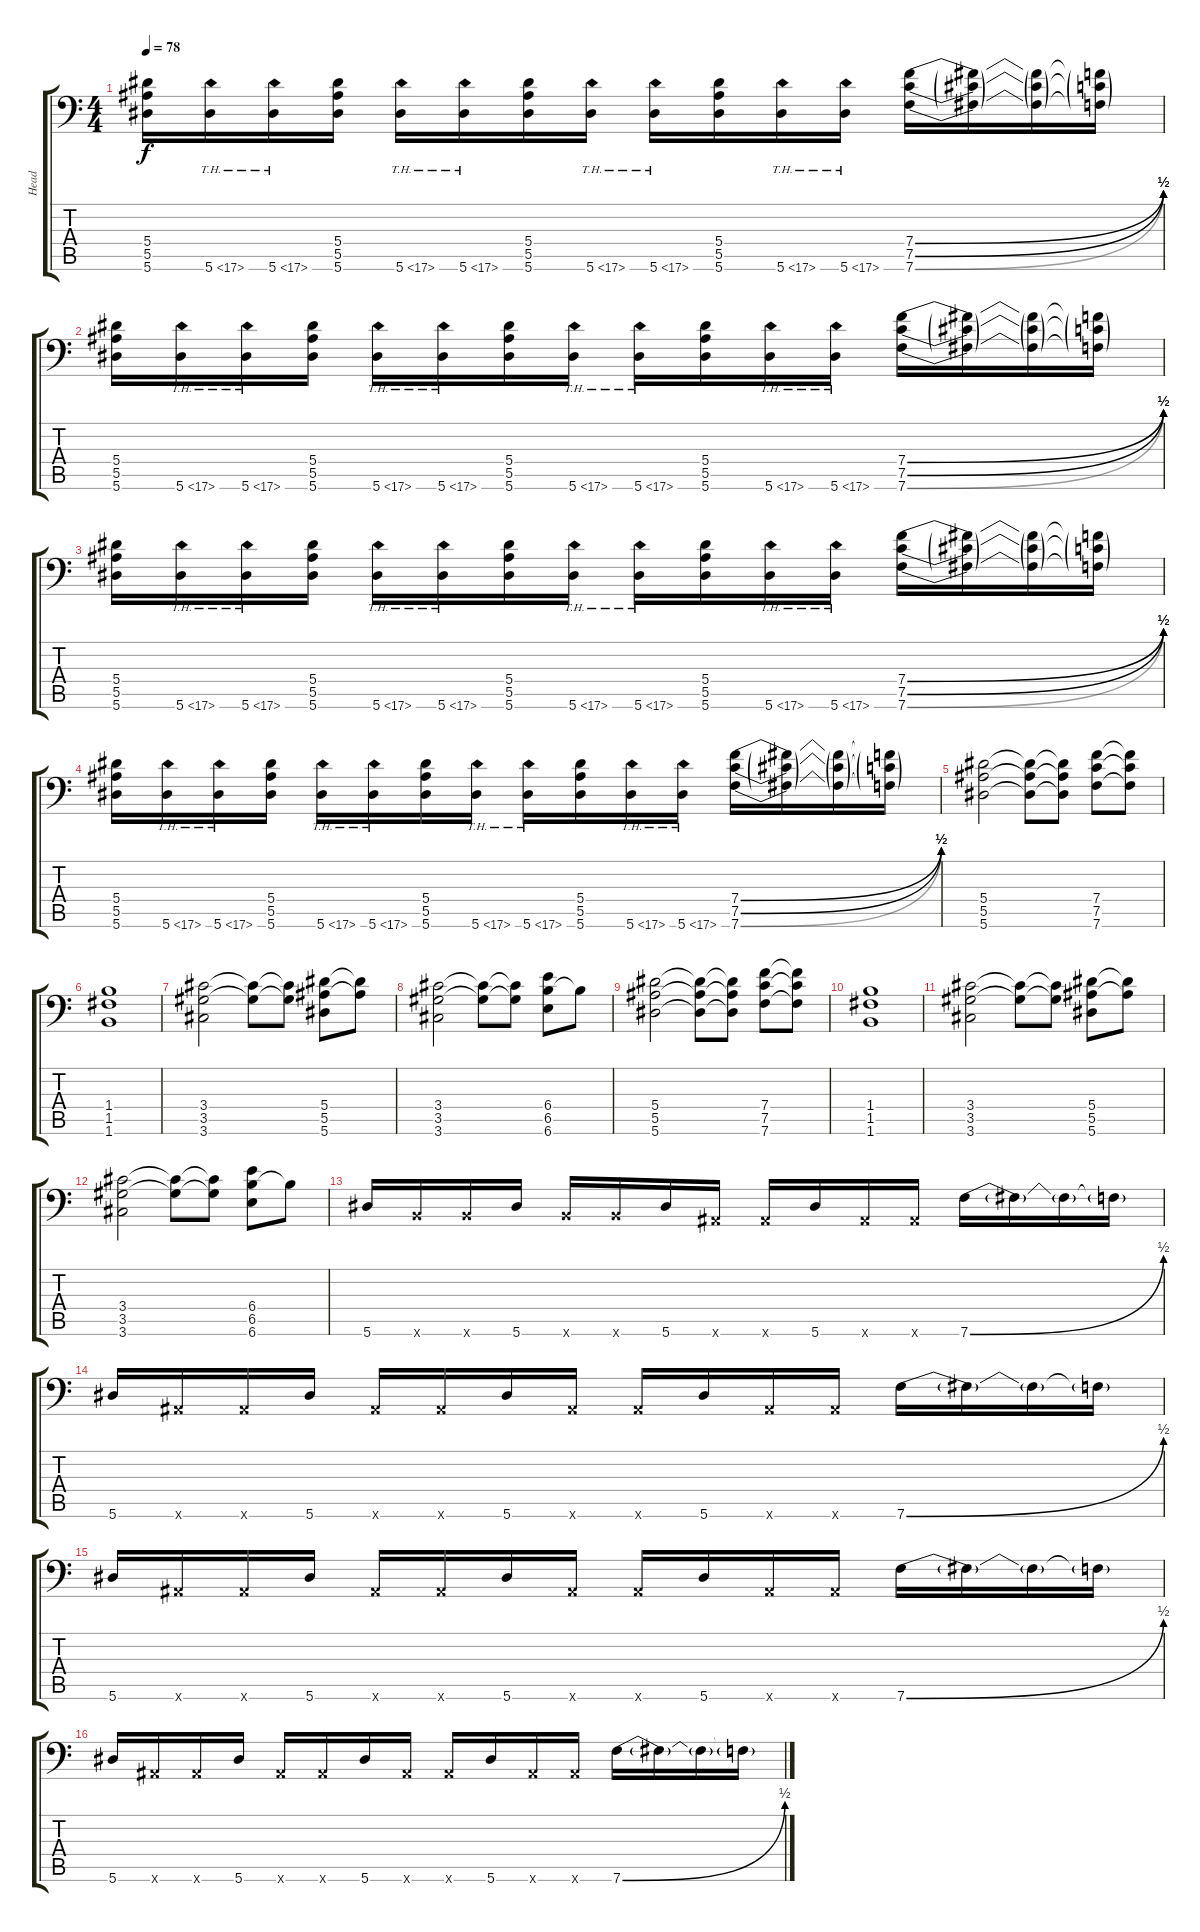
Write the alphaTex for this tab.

\track ("Head" "Head") {instrument distortionguitar}
\staff {score tabs}
\tuning (C4 G3 Eb3 Bb2 F2 Bb1) {hide}
\ts (4 4)
\tempo 78
\clef f4
\ks c
(5.4 5.5 5.6).16{dy f} 5.6{th 12}.16 5.6{th 12}.16 (5.4 5.5 5.6).16 5.6{th 12}.16 5.6{th 12}.16 (5.4 5.5 5.6).16 5.6{th 12}.16 5.6{th 12}.16 (5.4 5.5 5.6).16 5.6{th 12}.16 5.6{th 12}.16 (7.4{be (bend 0 0 60 2)} 7.5{be (bend 0 0 60 2)} 7.6{be (bend 0 0 60 2)}).16 (7.4{t} 7.5{t} 7.6{t}).16 (7.4{t} 7.5{t} 7.6{t}).16 (7.4{t} 7.5{t} 7.6{t}).16 |
(5.4 5.5 5.6).16 5.6{th 12}.16 5.6{th 12}.16 (5.4 5.5 5.6).16 5.6{th 12}.16 5.6{th 12}.16 (5.4 5.5 5.6).16 5.6{th 12}.16 5.6{th 12}.16 (5.4 5.5 5.6).16 5.6{th 12}.16 5.6{th 12}.16 (7.4{be (bend 0 0 60 2)} 7.5{be (bend 0 0 60 2)} 7.6{be (bend 0 0 60 2)}).16 (7.4{t} 7.5{t} 7.6{t}).16 (7.4{t} 7.5{t} 7.6{t}).16 (7.4{t} 7.5{t} 7.6{t}).16 |
(5.4 5.5 5.6).16 5.6{th 12}.16 5.6{th 12}.16 (5.4 5.5 5.6).16 5.6{th 12}.16 5.6{th 12}.16 (5.4 5.5 5.6).16 5.6{th 12}.16 5.6{th 12}.16 (5.4 5.5 5.6).16 5.6{th 12}.16 5.6{th 12}.16 (7.4{be (bend 0 0 60 2)} 7.5{be (bend 0 0 60 2)} 7.6{be (bend 0 0 60 2)}).16 (7.4{t} 7.5{t} 7.6{t}).16 (7.4{t} 7.5{t} 7.6{t}).16 (7.4{t} 7.5{t} 7.6{t}).16 |
(5.4 5.5 5.6).16 5.6{th 12}.16 5.6{th 12}.16 (5.4 5.5 5.6).16 5.6{th 12}.16 5.6{th 12}.16 (5.4 5.5 5.6).16 5.6{th 12}.16 5.6{th 12}.16 (5.4 5.5 5.6).16 5.6{th 12}.16 5.6{th 12}.16 (7.4{be (bend 0 0 60 2)} 7.5{be (bend 0 0 60 2)} 7.6{be (bend 0 0 60 2)}).16 (7.4{t} 7.5{t} 7.6{t}).16 (7.4{t} 7.5{t} 7.6{t}).16 (7.4{t} 7.5{t} 7.6{t}).16 |
(5.4 5.5 5.6).2 (5.4{t} 5.5{t} 5.6{t}).8 (5.4{t} 5.5{t} 5.6{t}).8 (7.4 7.5 7.6).8 (7.4{t} 7.5{t} 7.6{t}).8 |
(1.4 1.5 1.6).1 |
(3.4 3.5 3.6).2 (3.4{t} 3.5{t}).8 (3.4{t} 3.5{t}).8 (5.4 5.5 5.6).8 (5.4{t} 5.5{t}).8 |
(3.4 3.5 3.6).2 (3.4{t} 3.5{t}).8 (3.4{t} 3.5{t}).8 (6.4 6.5 6.6).8 6.5{t}.8 |
(5.4 5.5 5.6).2 (5.4{t} 5.5{t} 5.6{t}).8 (5.4{t} 5.5{t} 5.6{t}).8 (7.4 7.5 7.6).8 (7.4{t} 7.5{t} 7.6{t}).8 |
(1.4 1.5 1.6).1 |
(3.4 3.5 3.6).2 (3.4{t} 3.5{t}).8 (3.4{t} 3.5{t}).8 (5.4 5.5 5.6).8 (5.4{t} 5.5{t}).8 |
(3.4 3.5 3.6).2 (3.4{t} 3.5{t}).8 (3.4{t} 3.5{t}).8 (6.4 6.5 6.6).8 6.5{t}.8 |
5.6.16{instrument electricguitarclean} 1.6{x}.16 1.6{x}.16 5.6.16 1.6{x}.16 1.6{x}.16 5.6.16 0.6{x}.16 0.6{x}.16 5.6.16 0.6{x}.16 0.6{x}.16 7.6{be (bend 0 0 60 2)}.16 7.6{t}.16 7.6{t}.16 7.6{t}.16 |
5.6.16 0.6{x}.16 0.6{x}.16 5.6.16 0.6{x}.16 0.6{x}.16 5.6.16 0.6{x}.16 0.6{x}.16 5.6.16 0.6{x}.16 0.6{x}.16 7.6{be (bend 0 0 60 2)}.16 7.6{t}.16 7.6{t}.16 7.6{t}.16 |
5.6.16 0.6{x}.16 0.6{x}.16 5.6.16 0.6{x}.16 0.6{x}.16 5.6.16 0.6{x}.16 0.6{x}.16 5.6.16 0.6{x}.16 0.6{x}.16 7.6{be (bend 0 0 60 2)}.16 7.6{t}.16 7.6{t}.16 7.6{t}.16 |
5.6.16 0.6{x}.16 0.6{x}.16 5.6.16 0.6{x}.16 0.6{x}.16 5.6.16 0.6{x}.16 0.6{x}.16 5.6.16 0.6{x}.16 0.6{x}.16 7.6{be (bend 0 0 60 2)}.16 7.6{t}.16 7.6{t}.16 7.6{t}.16
